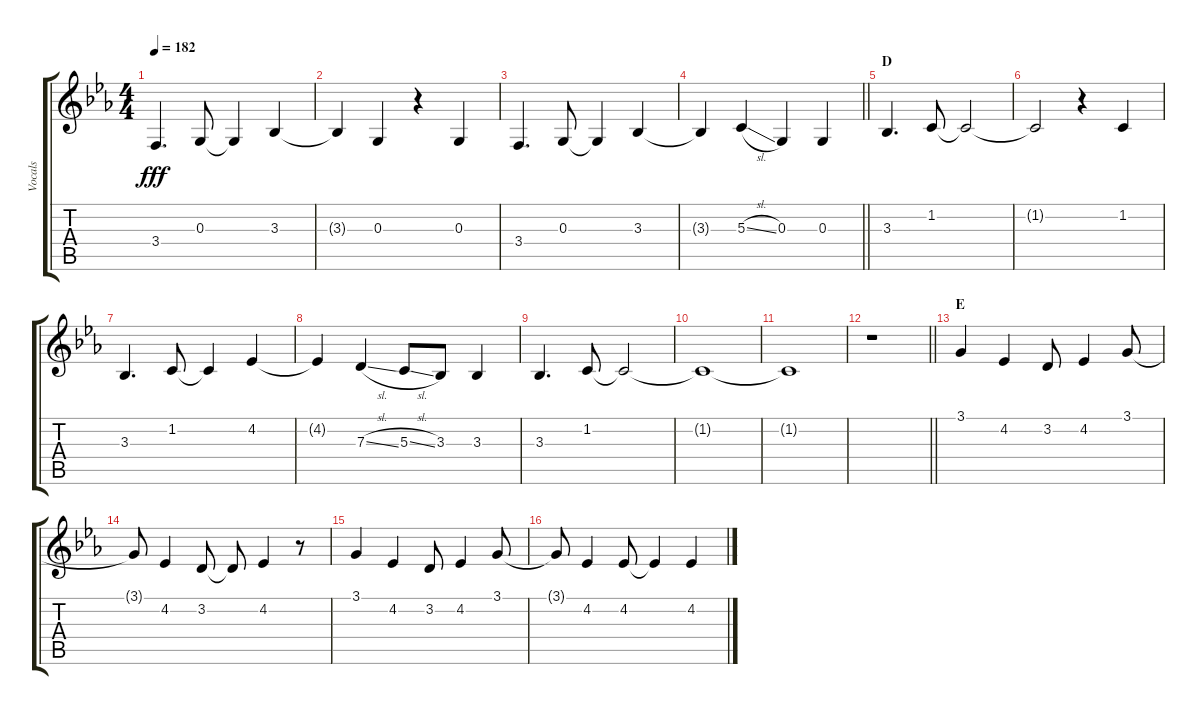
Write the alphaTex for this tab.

\track ("Vocals" "Vocals") {instrument voiceoohs}
\staff {score tabs}
\tuning (E4 B3 G3 D3 A2 E2) {hide}
\ts (4 4)
\tempo 182
\clef g2
\ks eb
3.4.4{d dy fff} 0.3.8 0.3{t}.4 3.3.4 |
3.3{t}.4 0.3.4 r.4 0.3.4 |
3.4.4{d} 0.3.8 0.3{t}.4 3.3.4 |
\barLineRight lightlight
3.3{t}.4 5.3{sl}.4 0.3.4 0.3.4 |
\section ("" "D")
3.3.4{d} 1.2.8 1.2{t}.2 |
1.2{t}.2 r.4 1.2.4 |
3.3.4{d} 1.2.8 1.2{t}.4 4.2.4 |
4.2{t}.4 7.3{sl}.4 5.3{sl}.8 3.3.8 3.3.4 |
3.3.4{d} 1.2.8 1.2{t}.2 |
1.2{t}.1 |
1.2{t}.1 |
\barLineRight lightlight
r.1 |
\section ("" "E")
3.1.4 4.2.4 3.2.8 4.2.4 3.1.8 |
3.1{t}.8 4.2.4 3.2.8 3.2{t}.8 4.2.4 r.8 |
3.1.4 4.2.4 3.2.8 4.2.4 3.1.8 |
3.1{t}.8 4.2.4 4.2.8 4.2{t}.4 4.2.4
